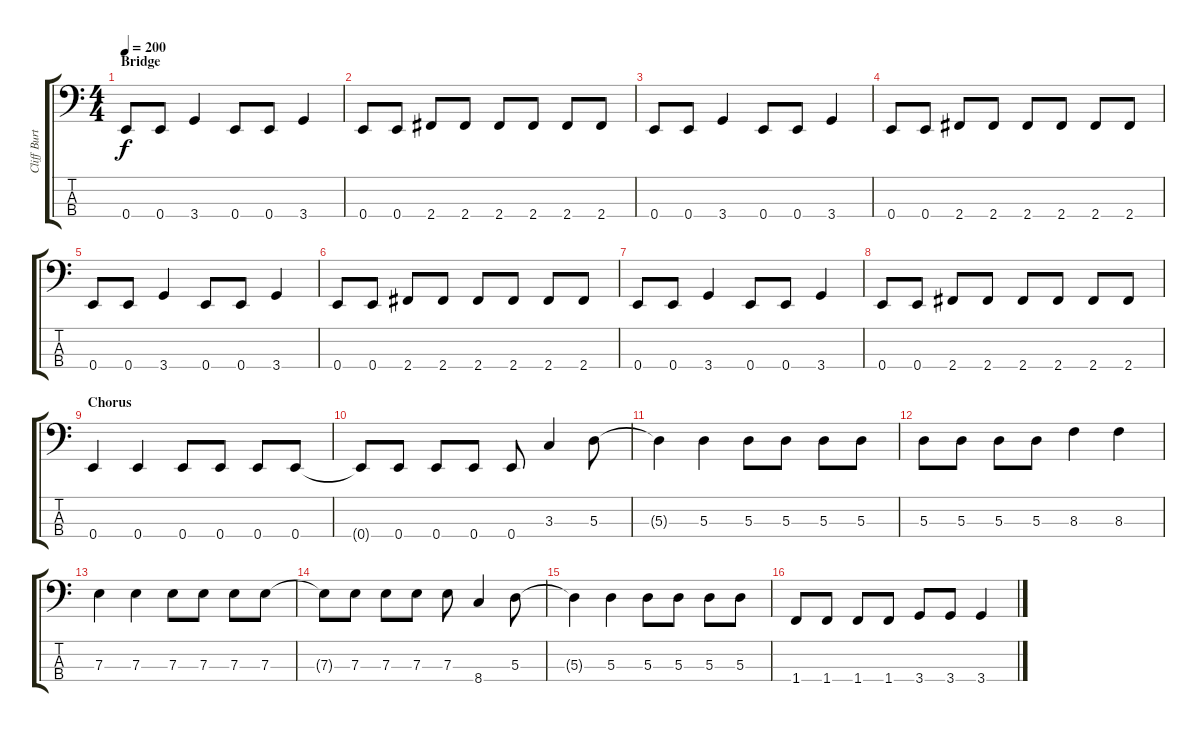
\track ("Cliff Burton (Bass)" "Cliff Burt") {instrument electricbasspick}
\staff {score tabs}
\tuning (G2 D2 A1 E1) {hide}
\ts (4 4)
\section ("" "Bridge")
\tempo 200
\clef f4
\ks c
0.4.8{dy f} 0.4.8 3.4.4 0.4.8 0.4.8 3.4.4 |
0.4.8 0.4.8 2.4.8 2.4.8 2.4.8 2.4.8 2.4.8 2.4.8 |
0.4.8 0.4.8 3.4.4 0.4.8 0.4.8 3.4.4 |
0.4.8 0.4.8 2.4.8 2.4.8 2.4.8 2.4.8 2.4.8 2.4.8 |
0.4.8 0.4.8 3.4.4 0.4.8 0.4.8 3.4.4 |
0.4.8 0.4.8 2.4.8 2.4.8 2.4.8 2.4.8 2.4.8 2.4.8 |
0.4.8 0.4.8 3.4.4 0.4.8 0.4.8 3.4.4 |
0.4.8 0.4.8 2.4.8 2.4.8 2.4.8 2.4.8 2.4.8 2.4.8 |
\section ("" "Chorus")
0.4.4 0.4.4 0.4.8 0.4.8 0.4.8 0.4.8 |
0.4{t}.8 0.4.8 0.4.8 0.4.8 0.4.8 3.3.4 5.3.8 |
5.3{t}.4 5.3.4 5.3.8 5.3.8 5.3.8 5.3.8 |
5.3.8 5.3.8 5.3.8 5.3.8 8.3.4 8.3.4 |
7.3.4 7.3.4 7.3.8 7.3.8 7.3.8 7.3.8 |
7.3{t}.8 7.3.8 7.3.8 7.3.8 7.3.8 8.4.4 5.3.8 |
5.3{t}.4 5.3.4 5.3.8 5.3.8 5.3.8 5.3.8 |
1.4.8 1.4.8 1.4.8 1.4.8 3.4.8 3.4.8 3.4.4
